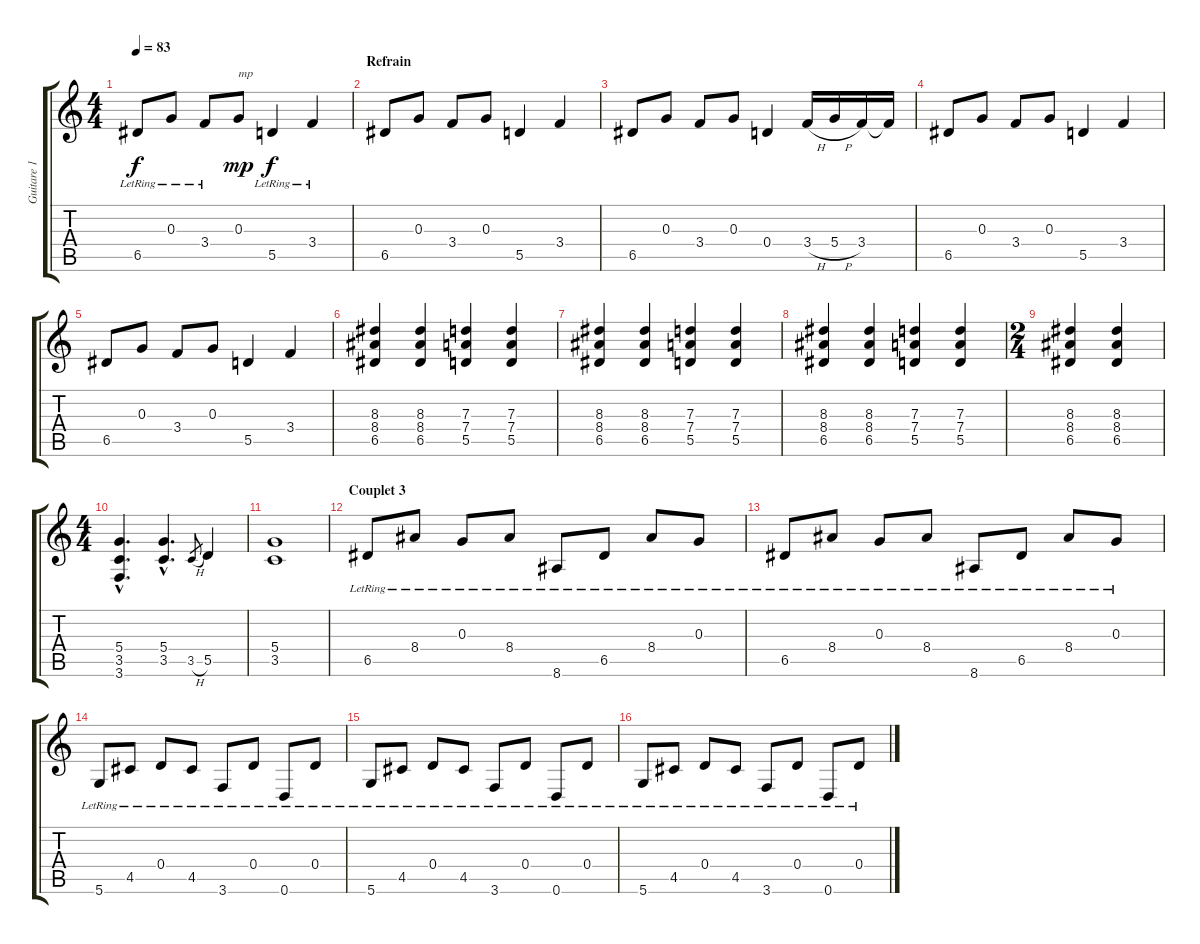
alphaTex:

\track ("Guitare 1 - clean" "Guitare 1 ") {instrument electricguitarclean}
\staff {score tabs}
\tuning (E4 B3 G3 D3 A2 D2) {hide}
\ts (4 4)
\tempo 83
\clef g2
\ks c
6.5{lr}.8{dy f} 0.3{lr}.8 3.4{lr}.8 0.3.8{txt "mp" dy mp} 5.5{lr}.4{dy f} 3.4{lr}.4 |
\section ("" "Refrain")
6.5.8 0.3.8 3.4.8 0.3.8 5.5.4 3.4.4 |
6.5.8 0.3.8 3.4.8 0.3.8 0.4.4 3.4{h}.16 5.4{h}.16 3.4.16 3.4{t}.16 |
6.5.8 0.3.8 3.4.8 0.3.8 5.5.4 3.4.4 |
6.5.8 0.3.8 3.4.8 0.3.8 5.5.4 3.4.4 |
(8.3 8.4 6.5).4{volume 12 instrument overdrivenguitar} (8.3 8.4 6.5).4 (7.3 7.4 5.5).4 (7.3 7.4 5.5).4 |
(8.3 8.4 6.5).4 (8.3 8.4 6.5).4 (7.3 7.4 5.5).4 (7.3 7.4 5.5).4 |
(8.3 8.4 6.5).4 (8.3 8.4 6.5).4 (7.3 7.4 5.5).4 (7.3 7.4 5.5).4 |
\ts (2 4)
(8.3 8.4 6.5).4 (8.3 8.4 6.5).4 |
\ts (4 4)
(5.4{hac} 3.5{hac} 3.6{hac}).4{d instrument electricguitarclean} (5.4{hac} 3.5{hac}).4{d} 3.5{h}.8{gr} 5.5.4 |
(5.4 3.5).1 |
\section ("" "Couplet 3")
6.5{lr}.8 8.4{lr}.8 0.3{lr}.8 8.4{lr}.8 8.6{lr}.8 6.5{lr}.8 8.4{lr}.8 0.3{lr}.8 |
6.5{lr}.8 8.4{lr}.8 0.3{lr}.8 8.4{lr}.8 8.6{lr}.8 6.5{lr}.8 8.4{lr}.8 0.3{lr}.8 |
5.6{lr}.8 4.5{lr}.8 0.4{lr}.8 4.5{lr}.8 3.6{lr}.8 0.4{lr}.8 0.6{lr}.8 0.4{lr}.8 |
5.6{lr}.8 4.5{lr}.8 0.4{lr}.8 4.5{lr}.8 3.6{lr}.8 0.4{lr}.8 0.6{lr}.8 0.4{lr}.8 |
5.6{lr}.8 4.5{lr}.8 0.4{lr}.8 4.5{lr}.8 3.6{lr}.8 0.4{lr}.8 0.6{lr}.8 0.4{lr}.8
